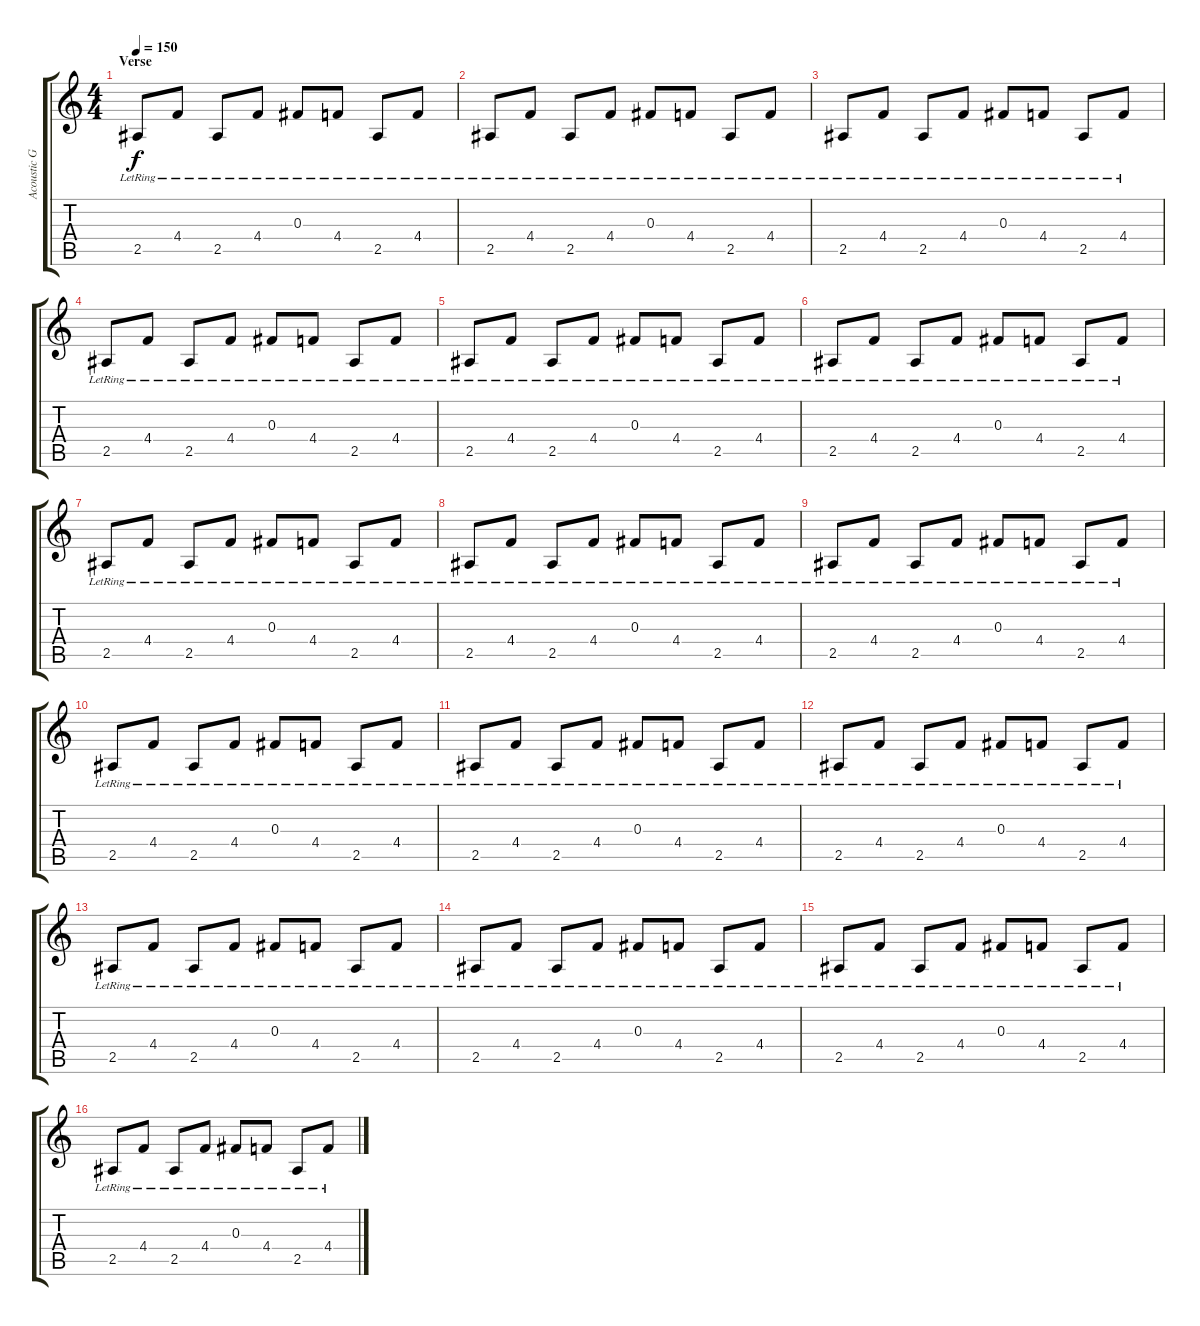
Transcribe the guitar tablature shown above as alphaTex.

\track ("Acoustic Guitar" "Acoustic G") {instrument acousticguitarsteel}
\staff {score tabs}
\tuning (Eb4 Bb3 Gb3 Db3 Ab2 Eb2) {hide}
\ts (4 4)
\section ("" "Verse")
\tempo 150
\clef g2
\ks c
2.5{lr}.8{dy f volume 15} 4.4{lr}.8 2.5{lr}.8 4.4{lr}.8 0.3{lr}.8 4.4{lr}.8 2.5{lr}.8 4.4{lr}.8 |
2.5{lr}.8 4.4{lr}.8 2.5{lr}.8 4.4{lr}.8 0.3{lr}.8 4.4{lr}.8 2.5{lr}.8 4.4{lr}.8 |
2.5{lr}.8 4.4{lr}.8 2.5{lr}.8 4.4{lr}.8 0.3{lr}.8 4.4{lr}.8 2.5{lr}.8 4.4{lr}.8 |
2.5{lr}.8 4.4{lr}.8 2.5{lr}.8 4.4{lr}.8 0.3{lr}.8 4.4{lr}.8 2.5{lr}.8 4.4{lr}.8 |
2.5{lr}.8 4.4{lr}.8 2.5{lr}.8 4.4{lr}.8 0.3{lr}.8 4.4{lr}.8 2.5{lr}.8 4.4{lr}.8 |
2.5{lr}.8 4.4{lr}.8 2.5{lr}.8 4.4{lr}.8 0.3{lr}.8 4.4{lr}.8 2.5{lr}.8 4.4{lr}.8 |
2.5{lr}.8 4.4{lr}.8 2.5{lr}.8 4.4{lr}.8 0.3{lr}.8 4.4{lr}.8 2.5{lr}.8 4.4{lr}.8 |
2.5{lr}.8 4.4{lr}.8 2.5{lr}.8 4.4{lr}.8 0.3{lr}.8 4.4{lr}.8 2.5{lr}.8 4.4{lr}.8 |
2.5{lr}.8 4.4{lr}.8 2.5{lr}.8 4.4{lr}.8 0.3{lr}.8 4.4{lr}.8 2.5{lr}.8 4.4{lr}.8 |
2.5{lr}.8 4.4{lr}.8 2.5{lr}.8 4.4{lr}.8 0.3{lr}.8 4.4{lr}.8 2.5{lr}.8 4.4{lr}.8 |
2.5{lr}.8 4.4{lr}.8 2.5{lr}.8 4.4{lr}.8 0.3{lr}.8 4.4{lr}.8 2.5{lr}.8 4.4{lr}.8 |
2.5{lr}.8 4.4{lr}.8 2.5{lr}.8 4.4{lr}.8 0.3{lr}.8 4.4{lr}.8 2.5{lr}.8 4.4{lr}.8 |
2.5{lr}.8 4.4{lr}.8 2.5{lr}.8 4.4{lr}.8 0.3{lr}.8 4.4{lr}.8 2.5{lr}.8 4.4{lr}.8 |
2.5{lr}.8 4.4{lr}.8 2.5{lr}.8 4.4{lr}.8 0.3{lr}.8 4.4{lr}.8 2.5{lr}.8 4.4{lr}.8 |
2.5{lr}.8 4.4{lr}.8 2.5{lr}.8 4.4{lr}.8 0.3{lr}.8 4.4{lr}.8 2.5{lr}.8 4.4{lr}.8 |
2.5{lr}.8 4.4{lr}.8 2.5{lr}.8 4.4{lr}.8 0.3{lr}.8 4.4{lr}.8 2.5{lr}.8 4.4{lr}.8
